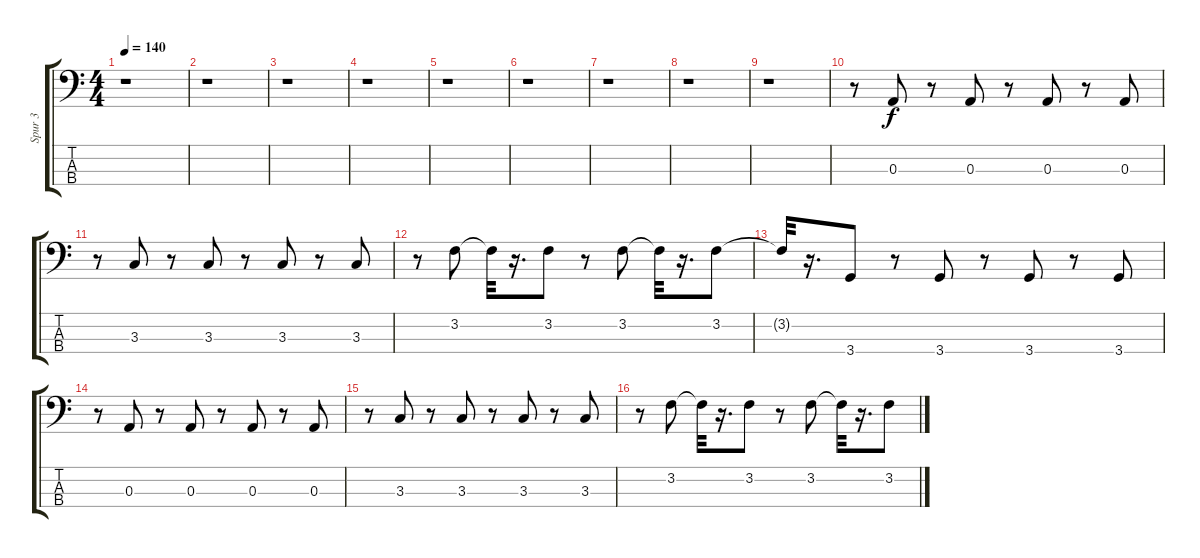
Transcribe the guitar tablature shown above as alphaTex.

\track ("Spur 3" "Spur 3") {instrument electricbassfinger}
\staff {score tabs}
\tuning (G2 D2 A1 E1) {hide}
\ts (4 4)
\tempo 140
\clef f4
\ks c
r.1{dy f instrument electricbassfinger} |
r.1 |
r.1 |
r.1 |
r.1 |
r.1 |
r.1 |
r.1 |
r.1 |
r.8 0.3.8 r.8 0.3.8 r.8 0.3.8 r.8 0.3.8 |
r.8 3.3.8 r.8 3.3.8 r.8 3.3.8 r.8 3.3.8 |
r.8 3.2.8 3.2{t}.32 r.16{d} 3.2.8 r.8 3.2.8 3.2{t}.32 r.16{d} 3.2.8 |
3.2{t}.32 r.16{d} 3.4.8 r.8 3.4.8 r.8 3.4.8 r.8 3.4.8 |
r.8 0.3.8 r.8 0.3.8 r.8 0.3.8 r.8 0.3.8 |
r.8 3.3.8 r.8 3.3.8 r.8 3.3.8 r.8 3.3.8 |
r.8 3.2.8 3.2{t}.32 r.16{d} 3.2.8 r.8 3.2.8 3.2{t}.32 r.16{d} 3.2.8
